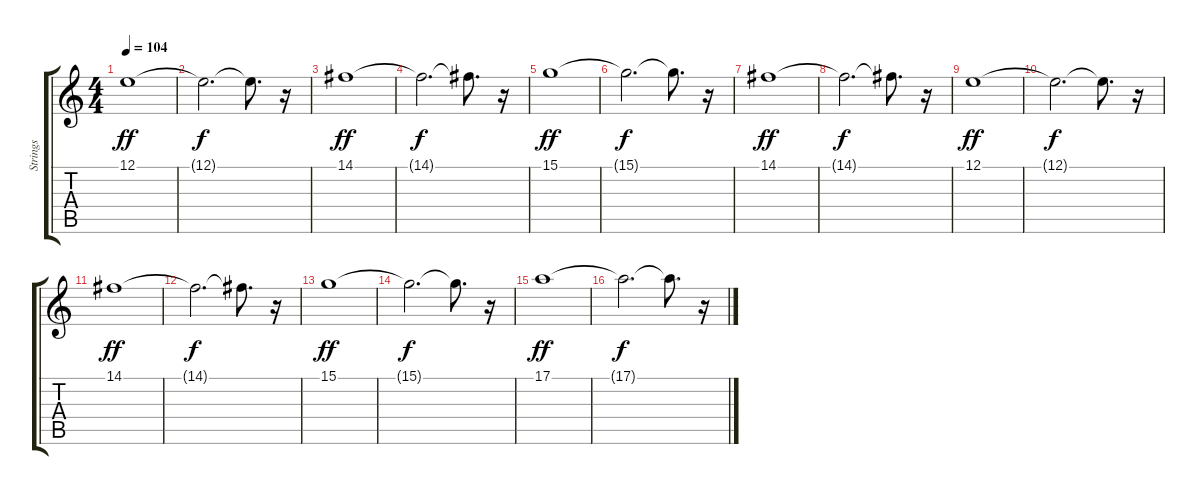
\track ("Strings" "Strings") {instrument stringensemble1}
\staff {score tabs}
\tuning (E4 B3 G3 D3 A2 E2) {hide}
\ts (4 4)
\tempo 104
\clef g2
\ks c
12.1.1{dy ff instrument stringensemble1} |
12.1{t}.2{d dy f} 12.1{t}.8{d} r.16 |
14.1.1{dy ff} |
14.1{t}.2{d dy f} 14.1{t}.8{d} r.16 |
15.1.1{dy ff} |
15.1{t}.2{d dy f} 15.1{t}.8{d} r.16 |
14.1.1{dy ff} |
14.1{t}.2{d dy f} 14.1{t}.8{d} r.16 |
12.1.1{dy ff} |
12.1{t}.2{d dy f} 12.1{t}.8{d} r.16 |
14.1.1{dy ff} |
14.1{t}.2{d dy f} 14.1{t}.8{d} r.16 |
15.1.1{dy ff} |
15.1{t}.2{d dy f} 15.1{t}.8{d} r.16 |
17.1.1{dy ff} |
17.1{t}.2{d dy f} 17.1{t}.8{d} r.16
